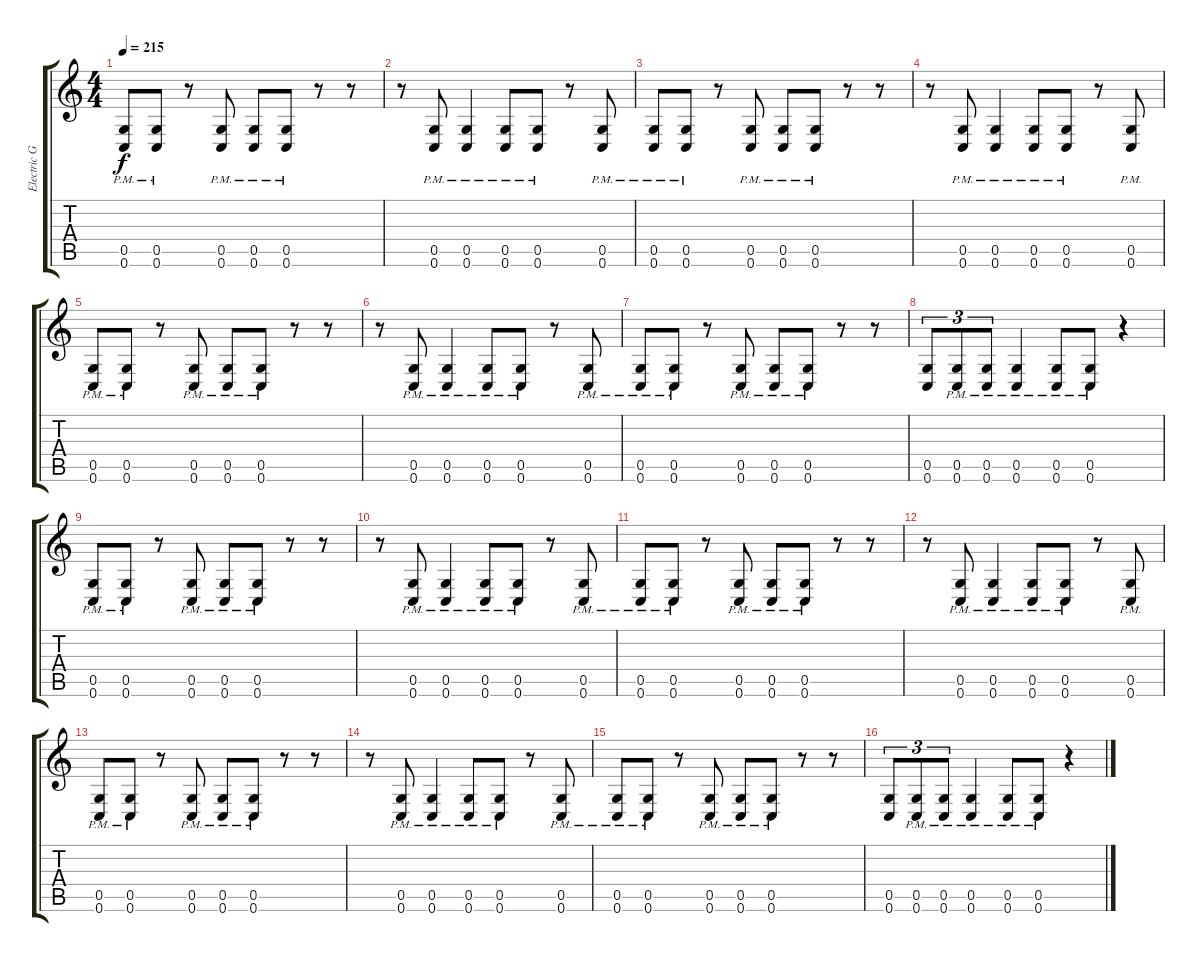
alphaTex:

\track ("Electric Guitar" "Electric G") {instrument distortionguitar}
\staff {score tabs}
\tuning (D4 A3 F3 C3 G2 C2) {hide}
\ts (4 4)
\tempo 215
\clef g2
\ks c
(0.5{pm} 0.6{pm}).8{dy f} (0.5{pm} 0.6{pm}).8 r.8 (0.5{pm} 0.6{pm}).8 (0.5{pm} 0.6{pm}).8 (0.5{pm} 0.6{pm}).8 r.8 r.8 |
r.8 (0.5{pm} 0.6{pm}).8 (0.5{pm} 0.6{pm}).4 (0.5{pm} 0.6{pm}).8 (0.5{pm} 0.6{pm}).8 r.8 (0.5{pm} 0.6{pm}).8 |
(0.5{pm} 0.6{pm}).8 (0.5{pm} 0.6{pm}).8 r.8 (0.5{pm} 0.6{pm}).8 (0.5{pm} 0.6{pm}).8 (0.5{pm} 0.6{pm}).8 r.8 r.8 |
r.8 (0.5{pm} 0.6{pm}).8 (0.5{pm} 0.6{pm}).4 (0.5{pm} 0.6{pm}).8 (0.5{pm} 0.6{pm}).8 r.8 (0.5{pm} 0.6{pm}).8 |
(0.5{pm} 0.6{pm}).8 (0.5{pm} 0.6{pm}).8 r.8 (0.5{pm} 0.6{pm}).8 (0.5{pm} 0.6{pm}).8 (0.5{pm} 0.6{pm}).8 r.8 r.8 |
r.8 (0.5{pm} 0.6{pm}).8 (0.5{pm} 0.6{pm}).4 (0.5{pm} 0.6{pm}).8 (0.5{pm} 0.6{pm}).8 r.8 (0.5{pm} 0.6{pm}).8 |
(0.5{pm} 0.6{pm}).8 (0.5{pm} 0.6{pm}).8 r.8 (0.5{pm} 0.6{pm}).8 (0.5{pm} 0.6{pm}).8 (0.5{pm} 0.6{pm}).8 r.8 r.8 |
(0.5 0.6).8{tu (3 2)} (0.5{pm} 0.6{pm}).8{tu (3 2)} (0.5{pm} 0.6{pm}).8{tu (3 2)} (0.5{pm} 0.6{pm}).4 (0.5{pm} 0.6{pm}).8 (0.5{pm} 0.6{pm}).8 r.4 |
(0.5{pm} 0.6{pm}).8 (0.5{pm} 0.6{pm}).8 r.8 (0.5{pm} 0.6{pm}).8 (0.5{pm} 0.6{pm}).8 (0.5{pm} 0.6{pm}).8 r.8 r.8 |
r.8 (0.5{pm} 0.6{pm}).8 (0.5{pm} 0.6{pm}).4 (0.5{pm} 0.6{pm}).8 (0.5{pm} 0.6{pm}).8 r.8 (0.5{pm} 0.6{pm}).8 |
(0.5{pm} 0.6{pm}).8 (0.5{pm} 0.6{pm}).8 r.8 (0.5{pm} 0.6{pm}).8 (0.5{pm} 0.6{pm}).8 (0.5{pm} 0.6{pm}).8 r.8 r.8 |
r.8 (0.5{pm} 0.6{pm}).8 (0.5{pm} 0.6{pm}).4 (0.5{pm} 0.6{pm}).8 (0.5{pm} 0.6{pm}).8 r.8 (0.5{pm} 0.6{pm}).8 |
(0.5{pm} 0.6{pm}).8 (0.5{pm} 0.6{pm}).8 r.8 (0.5{pm} 0.6{pm}).8 (0.5{pm} 0.6{pm}).8 (0.5{pm} 0.6{pm}).8 r.8 r.8 |
r.8 (0.5{pm} 0.6{pm}).8 (0.5{pm} 0.6{pm}).4 (0.5{pm} 0.6{pm}).8 (0.5{pm} 0.6{pm}).8 r.8 (0.5{pm} 0.6{pm}).8 |
(0.5{pm} 0.6{pm}).8 (0.5{pm} 0.6{pm}).8 r.8 (0.5{pm} 0.6{pm}).8 (0.5{pm} 0.6{pm}).8 (0.5{pm} 0.6{pm}).8 r.8 r.8 |
(0.5 0.6).8{tu (3 2)} (0.5{pm} 0.6{pm}).8{tu (3 2)} (0.5{pm} 0.6{pm}).8{tu (3 2)} (0.5{pm} 0.6{pm}).4 (0.5{pm} 0.6{pm}).8 (0.5{pm} 0.6{pm}).8 r.4
